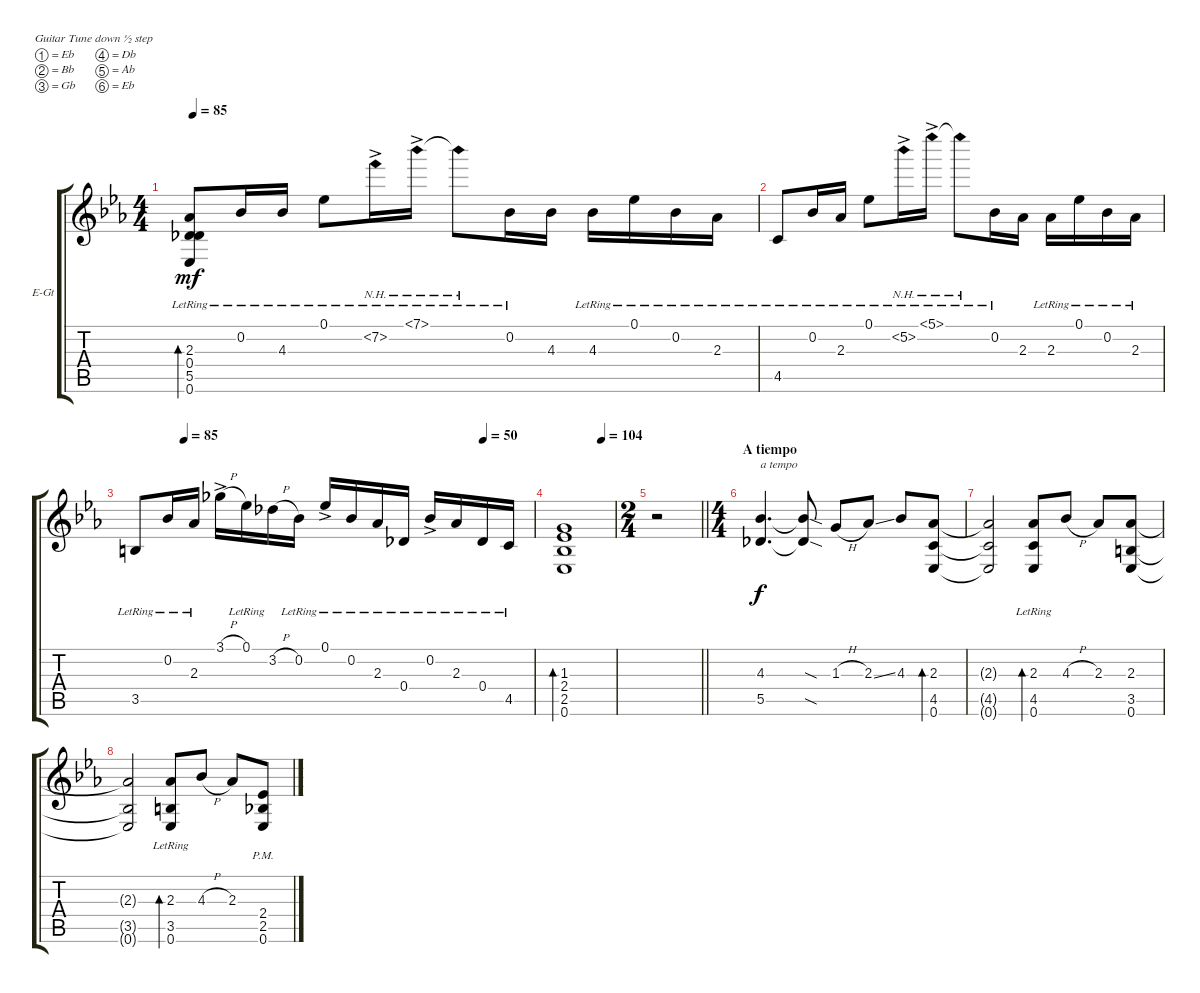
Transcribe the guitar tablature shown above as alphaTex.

\bracketExtendMode groupsimilarinstruments
\firstSystemTrackNameOrientation horizontal
\otherSystemsTrackNameOrientation horizontal
\track ("Guitar" "E-Gt") {instrument electricguitarclean}
\staff {score tabs}
\tuning (Eb4 Bb3 Gb3 Db3 Ab2 Eb2)
\ts (4 4)
\tempo 85
\clef g2
\ks eb
(2.3{lr} 0.4{lr} 5.5{lr} 0.6{lr}).8{bd 30 dy mf} 0.2{lr}.16 4.3{lr}.16 0.1{lr}.8 7.2{nh ac lr}.16 7.1{nh ac lr}.16 7.1{nh lr t}.8 0.2{lr}.16 4.3.16 4.3{lr}.16 0.1{lr}.16 0.2{lr}.16 2.3{lr}.16 |
4.5{lr}.8 0.2{lr}.16 2.3{lr}.16 0.1{lr}.8 5.2{nh ac lr}.16 5.1{nh ac lr}.16 5.1{nh lr t}.8 0.2{lr}.16 2.3.16 2.3{lr}.16 0.1{lr}.16 0.2{lr}.16 2.3{lr}.16 |
\tempo (85 0.125)
\tempo (50 0.875)
3.5{lr}.8 0.2{lr}.16 2.3{lr}.16 3.1{h ac}.16 0.1{lr}.16 3.2{h}.16 0.2{lr}.16 0.1{ac lr}.16 0.2{lr}.16 2.3{lr}.16 0.4{lr}.16 0.2{ac lr}.16 2.3{lr}.16 0.4{lr}.16 4.5{lr}.16 |
\tempo (104 0.75)
(1.3 2.4 2.5 0.6).1{bd 120} |
\ts (2 4)
\beaming (8 2 2)
\barLineRight lightlight
r.2 |
\ts (4 4)
\beaming (8 2 2 2 2)
\section ("" "A tiempo")
(4.3 5.5).4{d txt "a tempo" dy f} (4.3{sod t} 5.5{sod t}).8 1.3{h}.8 2.3{ss}.8 4.3.8 (2.3 4.5 0.6).8{bd 149} |
(2.3{t} 4.5{t} 0.6{t}).2 (2.3{lr} 4.5{lr} 0.6{lr}).8{bd 132} 4.3{h}.8 2.3.8 (2.3 3.5 0.6).8 |
(2.3{t} 3.5{t} 0.6{t}).2 (2.3{lr} 3.5{lr} 0.6{lr}).8{bd 137} 4.3{h}.8 2.3.8 (2.4 2.5 0.6{pm}).8
